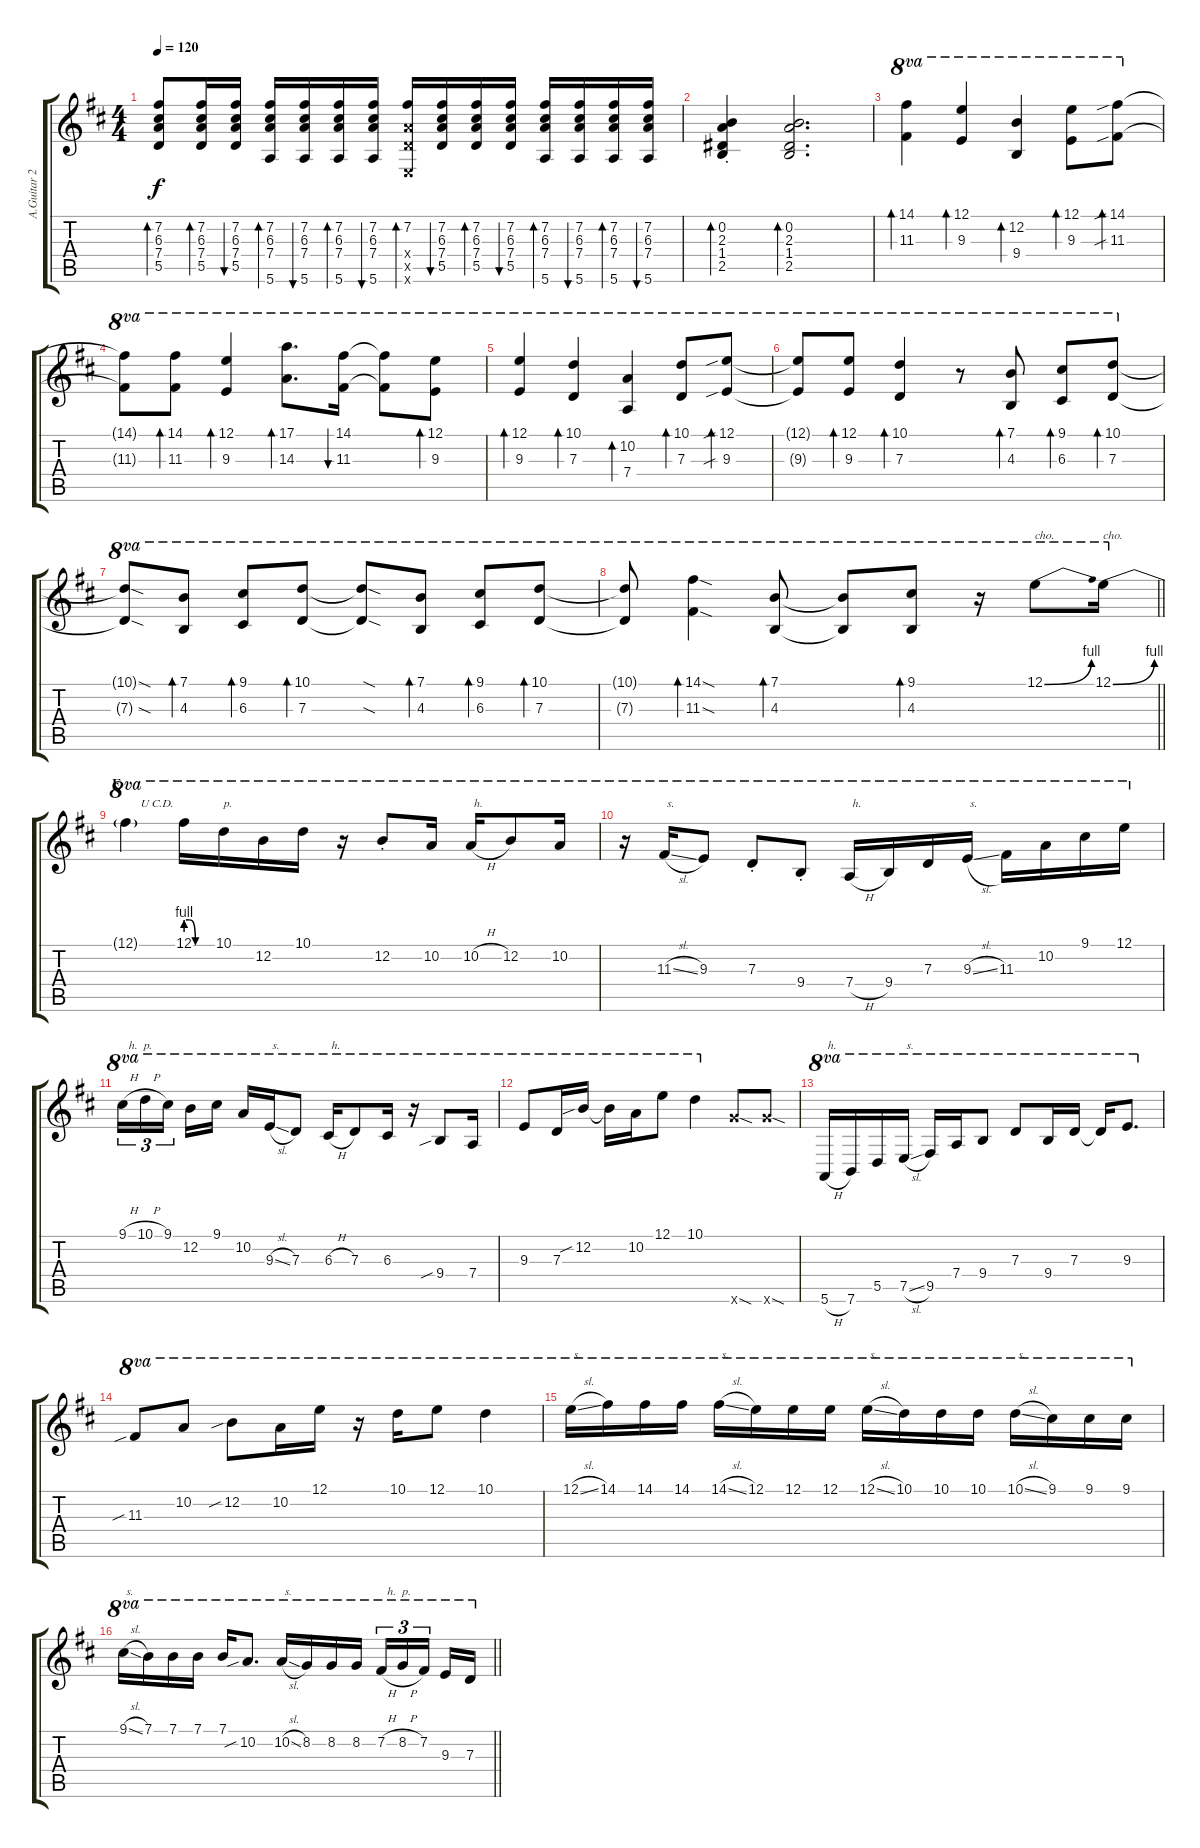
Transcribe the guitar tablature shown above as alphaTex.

\track ("A.Guitar 2" "A.Guitar 2") {instrument acousticguitarsteel}
\staff {score tabs}
\tuning (E4 B3 G3 D3 A2 E2) {hide}
\ts (4 4)
\tempo 120
\clef g2
\ks d
(7.2 6.3 7.4 5.5).8{bd 30 dy f} (7.2 6.3 7.4 5.5).16{bd 30} (7.2 6.3 7.4 5.5).16{bu 30} (7.2 6.3 7.4 5.6).16{bd 30} (7.2 6.3 7.4 5.6).16{bu 30} (7.2 6.3 7.4 5.6).16{bd 30} (7.2 6.3 7.4 5.6).16{bu 30} (7.2 7.4{x} 5.5{x} 0.6{x}).16{bd 30} (7.2 6.3 7.4 5.5).16{bu 30} (7.2 6.3 7.4 5.5).16{bd 30} (7.2 6.3 7.4 5.5).16{bu 30} (7.2 6.3 7.4 5.6).16{bd 30} (7.2 6.3 7.4 5.6).16{bu 30} (7.2 6.3 7.4 5.6).16{bd 30} (7.2 6.3 7.4 5.6).16{bu 30} |
(0.2{st} 2.3{st} 1.4{st} 2.5{st}).4{bd 30} (0.2 2.3 1.4 2.5).2{d bd 30} |
(14.1 11.3).4{bd 30 ot 8va} (12.1 9.3).4{bd 30 ot 8va} (12.2 9.4).4{bd 30 ot 8va} (12.1 9.3).8{bd 30 ot 8va} (14.1{sib} 11.3{sib}).8{bd 30 ot 8va} |
(14.1{t} 11.3{t}).8{ot 8va} (14.1 11.3).8{bd 30 ot 8va} (12.1 9.3).4{bd 30 ot 8va} (17.1 14.3).8{d bd 30 ot 8va} (14.1 11.3).16{bu 30 ot 8va} (14.1{t} 11.3{t}).8{ot 8va} (12.1 9.3).8{bd 30 ot 8va} |
(12.1 9.3).4{bd 30 ot 8va} (10.1 7.3).4{bd 30 ot 8va} (10.2 7.4).4{bd 30 ot 8va} (10.1 7.3).8{bd 30 ot 8va} (12.1{sib} 9.3{sib}).8{bd 30 ot 8va} |
(12.1{t} 9.3{t}).8{ot 8va} (12.1 9.3).8{bd 30 ot 8va} (10.1 7.3).4{bd 30 ot 8va} r.8{ot 8va} (7.1 4.3).8{bd 30 ot 8va} (9.1 6.3).8{bd 30 ot 8va} (10.1 7.3).8{bd 30 ot 8va} |
(10.1{sod t} 7.3{sod t}).8{ot 8va} (7.1 4.3).8{bd 30 ot 8va} (9.1 6.3).8{bd 30 ot 8va} (10.1 7.3).8{bd 30 ot 8va} (10.1{sod t} 7.3{sod t}).8{ot 8va} (7.1 4.3).8{bd 30 ot 8va} (9.1 6.3).8{bd 30 ot 8va} (10.1 7.3).8{bd 30 ot 8va} |
\barLineRight lightlight
(10.1{t} 7.3{t}).8{ot 8va} (14.1{sod} 11.3{sod}).4{bd 30 ot 8va} (7.1 4.3).8{bd 30 ot 8va} (7.1{t} 4.3{t}).8{ot 8va} (9.1 4.3).8{bd 30 ot 8va} r.16{ot 8va} 12.1{be (bend 0 0 60 4)}.8{ot 8va txt "cho."} 12.1{be (bend 0 0 60 4)}.16{ot 8va txt "cho."} |
\section ("" "E")
12.1{t}.4{ot 8va txt "     U C.D."} 12.1{be (custom 0 4 8 4 22 0 60 0)}.16{ot 8va} 10.1.16{ot 8va txt "p."} 12.2.16{ot 8va} 10.1.16{ot 8va} r.16{ot 8va} 12.2{st}.8{ot 8va} 10.2.16{ot 8va} 10.2{h}.16{ot 8va txt " h."} 12.2.8{ot 8va} 10.2.16{ot 8va} |
r.16{ot 8va} 11.3{sl}.16{ot 8va txt " s."} 9.3.8{ot 8va} 7.3{st}.8{ot 8va} 9.4{st}.8{ot 8va} 7.4{h}.16{ot 8va txt " h."} 9.4.16{ot 8va} 7.3.16{ot 8va} 9.3{sl}.16{ot 8va txt " s."} 11.3.16{ot 8va} 10.2.16{ot 8va} 9.1.16{ot 8va} 12.1.16{ot 8va} |
9.1{h}.16{tu (3 2) ot 8va txt "  h.  p."} 10.1{h}.16{tu (3 2) ot 8va} 9.1.16{tu (3 2) ot 8va beam splitsecondary} 12.2.16{ot 8va} 9.1.16{ot 8va} 10.2.16{ot 8va} 9.3{sl}.16{ot 8va txt " s."} 7.3.8{ot 8va} 6.3{h}.16{ot 8va txt " h."} 7.3.8{ot 8va} 6.3.16{ot 8va} r.16{ot 8va} 9.4{sib}.8{ot 8va} 7.4.16{ot 8va} |
9.3.8{ot 8va} 7.3.16{ot 8va} 12.2{sib}.16{ot 8va} 12.2{t}.16{ot 8va} 10.2.16{ot 8va} 12.1.8{ot 8va} 10.1.4{ot 8va} 15.6{sod x}.8 15.6{sod x}.8 |
5.6{h}.16{ot 8va txt " h."} 7.6.16{ot 8va} 5.5.16{ot 8va} 7.5{sl}.16{ot 8va txt " s."} 9.5.16{ot 8va} 7.4.16{ot 8va} 9.4.8{ot 8va} 7.3.8{ot 8va} 9.4.16{ot 8va} 7.3.16{ot 8va} 7.3{t}.16{ot 8va} 9.3.8{d ot 8va} |
11.3{sib}.8{ot 8va} 10.2.8{ot 8va} 12.2{sib}.8{ot 8va} 10.2.16{ot 8va} 12.1.16{ot 8va} r.16{ot 8va} 10.1.16{ot 8va} 12.1.8{ot 8va} 10.1.4{ot 8va} |
12.1{sl}.16{ot 8va txt " s."} 14.1.16{ot 8va} 14.1.16{ot 8va} 14.1.16{ot 8va} 14.1{sl}.16{ot 8va txt " s."} 12.1.16{ot 8va} 12.1.16{ot 8va} 12.1.16{ot 8va} 12.1{sl}.16{ot 8va txt " s."} 10.1.16{ot 8va} 10.1.16{ot 8va} 10.1.16{ot 8va} 10.1{sl}.16{ot 8va txt " s."} 9.1.16{ot 8va} 9.1.16{ot 8va} 9.1.16{ot 8va} |
\barLineRight lightlight
9.1{sl}.16{ot 8va txt " s."} 7.1.16{ot 8va} 7.1.16{ot 8va} 7.1.16{ot 8va} 7.1.16{ot 8va} 10.2{sib}.8{d ot 8va} 10.2{sl}.16{ot 8va txt " s."} 8.2.16{ot 8va} 8.2.16{ot 8va} 8.2.16{ot 8va} 7.2{h}.16{tu (3 2) ot 8va txt "  h.  p."} 8.2{h}.16{tu (3 2) ot 8va} 7.2.16{tu (3 2) ot 8va beam splitsecondary} 9.3.16{ot 8va} 7.3.16{ot 8va}
